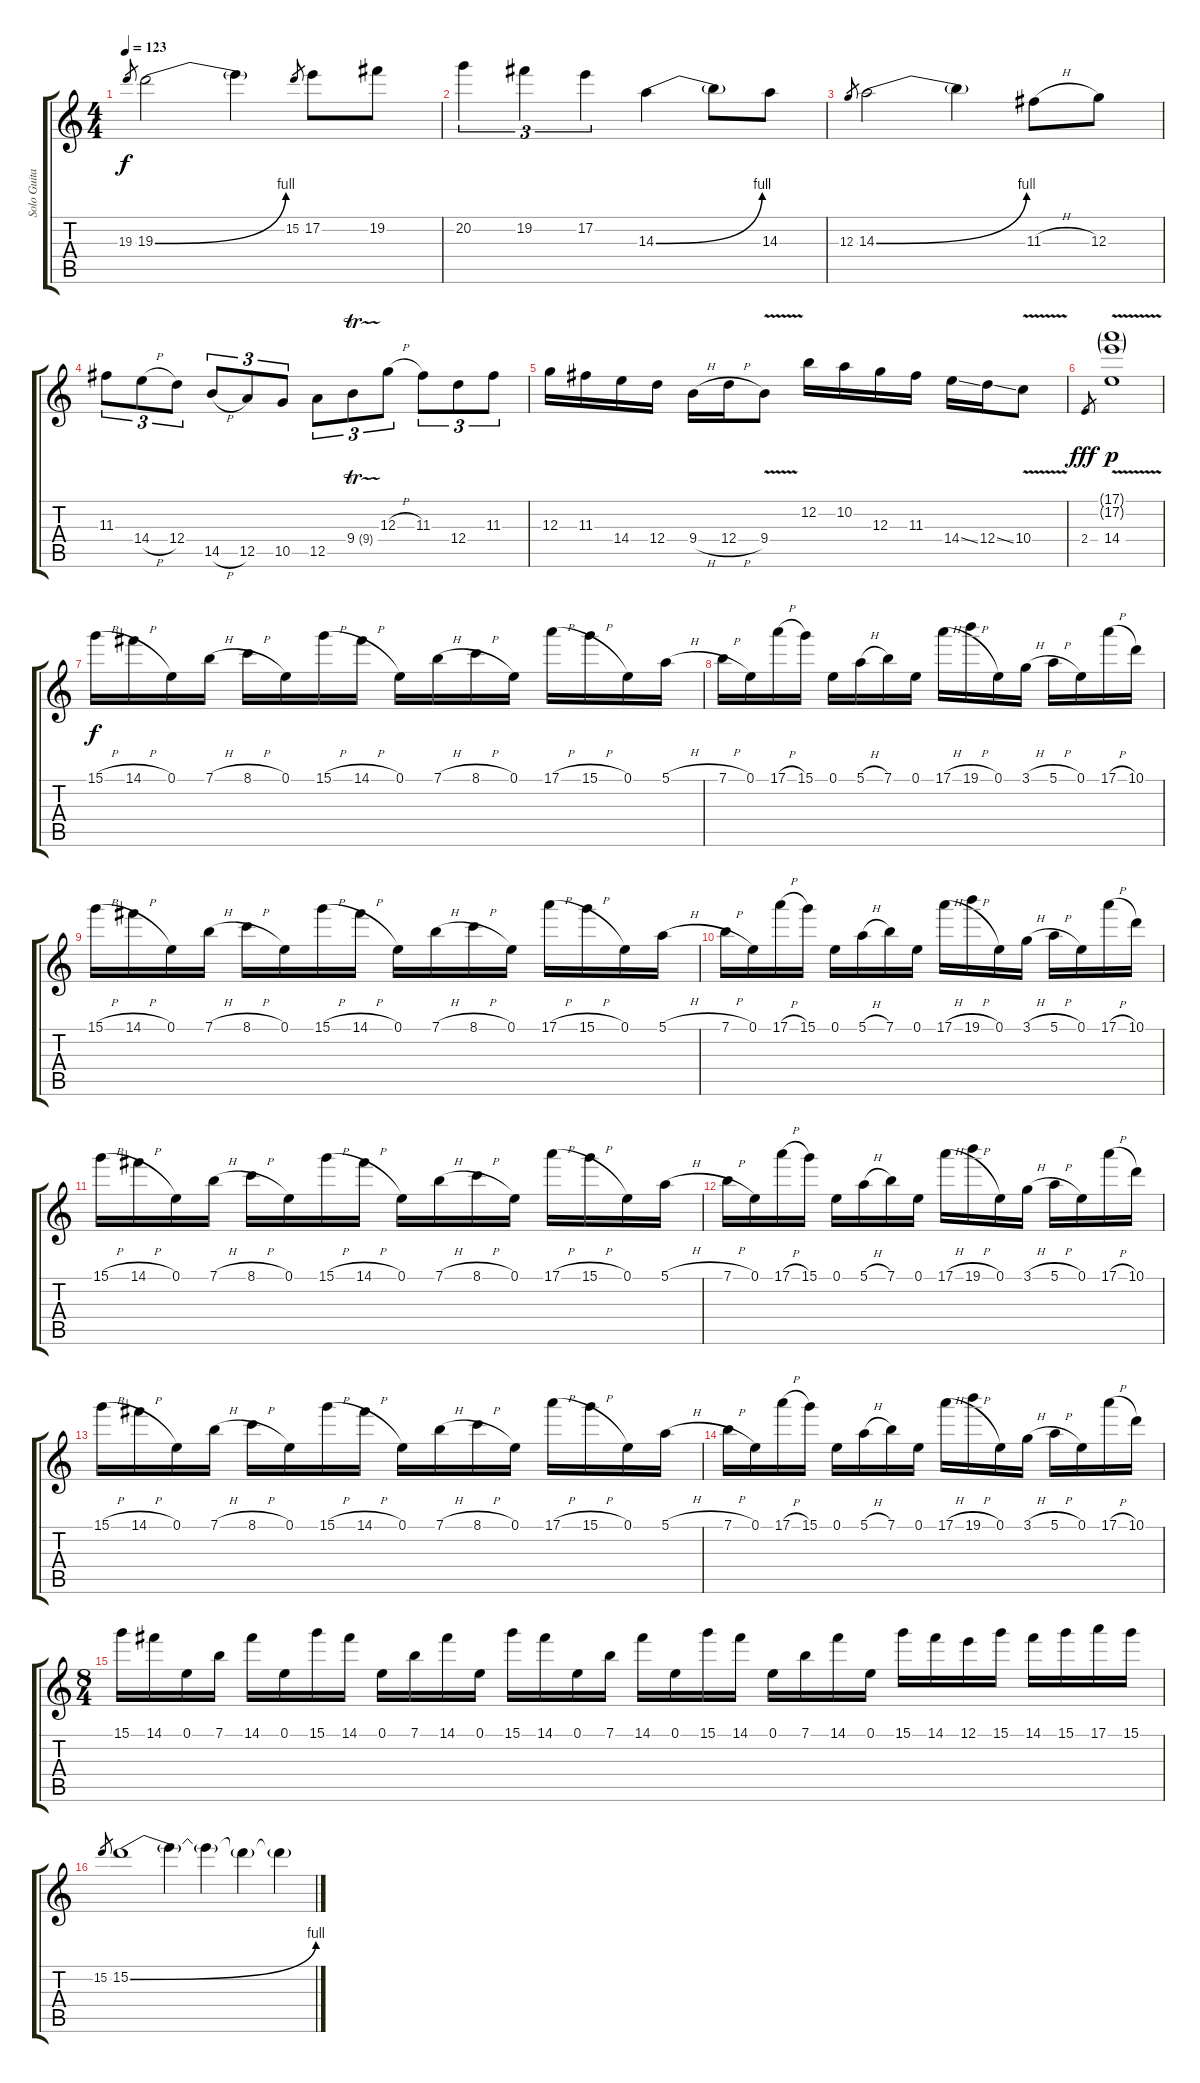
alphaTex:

\track ("Solo Guitar" "Solo Guita") {instrument overdrivenguitar}
\staff {score tabs}
\tuning (E4 B3 G3 D3 A2 E2) {hide}
\ts (4 4)
\tempo 123
\clef g2
\ks c
19.3.8{gr dy f} 19.3{be (bend 0 0 60 4)}.2 19.3{t}.4 15.2.8{gr} 17.2.8 19.2.8 |
20.2.4{tu (3 2)} 19.2.4{tu (3 2)} 17.2.4{tu (3 2)} 14.3{be (bend 0 0 60 4)}.4 14.3{t}.8 14.3.8 |
12.3.8{gr} 14.3{be (bend 0 0 60 4)}.2 14.3{t}.4 11.3{h}.8 12.3.8 |
11.3.8{tu (3 2)} 14.4{h}.8{tu (3 2)} 12.4.8{tu (3 2)} 14.5{h}.8{tu (3 2)} 12.5.8{tu (3 2)} 10.5.8{tu (3 2)} 12.5.8{tu (3 2)} 9.4{tr (9 32)}.8{tu (3 2)} 12.3{h}.8{tu (3 2)} 11.3.8{tu (3 2)} 12.4.8{tu (3 2)} 11.3.8{tu (3 2)} |
12.3.16 11.3.16 14.4.16 12.4.16 9.4{h}.16 12.4{h}.16 9.4{v}.8 12.2.16 10.2.16 12.3.16 11.3.16 14.4{ss}.16 12.4{ss}.16 10.4{v}.8 |
2.4.8{gr dy fff} (17.1{g} 17.2{g} 14.4{v}).1{dy p} |
15.1{h}.16{dy f instrument overdrivenguitar} 14.1{h}.16 0.1.16 7.1{h}.16 8.1{h}.16 0.1.16 15.1{h}.16 14.1{h}.16 0.1.16 7.1{h}.16 8.1{h}.16 0.1.16 17.1{h}.16 15.1{h}.16 0.1.16 5.1{h}.16 |
7.1{h}.16 0.1.16 17.1{h}.16 15.1.16 0.1.16 5.1{h}.16 7.1.16 0.1.16 17.1{h}.16 19.1{h}.16 0.1.16 3.1{h}.16 5.1{h}.16 0.1.16 17.1{h}.16 10.1.16 |
15.1{h}.16 14.1{h}.16 0.1.16 7.1{h}.16 8.1{h}.16 0.1.16 15.1{h}.16 14.1{h}.16 0.1.16 7.1{h}.16 8.1{h}.16 0.1.16 17.1{h}.16 15.1{h}.16 0.1.16 5.1{h}.16 |
7.1{h}.16 0.1.16 17.1{h}.16 15.1.16 0.1.16 5.1{h}.16 7.1.16 0.1.16 17.1{h}.16 19.1{h}.16 0.1.16 3.1{h}.16 5.1{h}.16 0.1.16 17.1{h}.16 10.1.16 |
15.1{h}.16 14.1{h}.16 0.1.16 7.1{h}.16 8.1{h}.16 0.1.16 15.1{h}.16 14.1{h}.16 0.1.16 7.1{h}.16 8.1{h}.16 0.1.16 17.1{h}.16 15.1{h}.16 0.1.16 5.1{h}.16 |
7.1{h}.16 0.1.16 17.1{h}.16 15.1.16 0.1.16 5.1{h}.16 7.1.16 0.1.16 17.1{h}.16 19.1{h}.16 0.1.16 3.1{h}.16 5.1{h}.16 0.1.16 17.1{h}.16 10.1.16 |
15.1{h}.16 14.1{h}.16 0.1.16 7.1{h}.16 8.1{h}.16 0.1.16 15.1{h}.16 14.1{h}.16 0.1.16 7.1{h}.16 8.1{h}.16 0.1.16 17.1{h}.16 15.1{h}.16 0.1.16 5.1{h}.16 |
7.1{h}.16 0.1.16 17.1{h}.16 15.1.16 0.1.16 5.1{h}.16 7.1.16 0.1.16 17.1{h}.16 19.1{h}.16 0.1.16 3.1{h}.16 5.1{h}.16 0.1.16 17.1{h}.16 10.1.16 |
\ts (8 4)
15.1.16 14.1.16 0.1.16 7.1.16 14.1.16 0.1.16 15.1.16 14.1.16 0.1.16 7.1.16 14.1.16 0.1.16 15.1.16 14.1.16 0.1.16 7.1.16 14.1.16 0.1.16 15.1.16 14.1.16 0.1.16 7.1.16 14.1.16 0.1.16 15.1.16 14.1.16 12.1.16 15.1.16 14.1.16 15.1.16 17.1.16 15.1.16 |
15.2.8{gr} 15.2{be (bend 0 0 60 4)}.1 15.2{t}.4{volume 12} 15.2{t}.4{volume 11} 15.2{t}.4{volume 9} 15.2{t}.4{volume 6}
